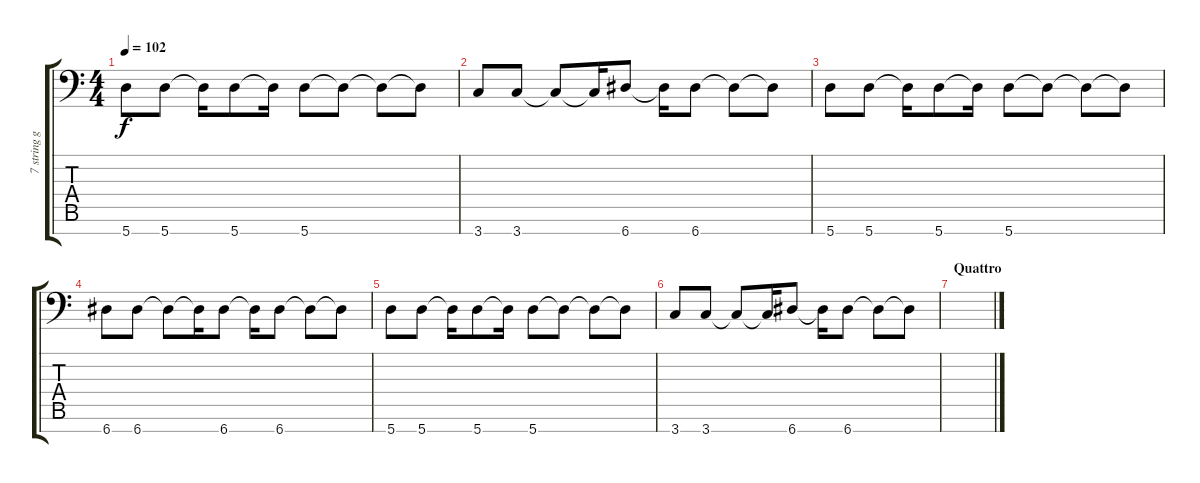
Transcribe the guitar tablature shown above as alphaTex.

\track ("7 string guitar (Brad Delson)" "7 string g") {instrument overdrivenguitar}
\staff {score tabs}
\tuning (E4 B3 G3 D3 A2 E2 A1) {hide}
\ts (4 4)
\tempo 102
\clef f4
\ks c
5.7.8{dy f} 5.7.8 5.7{t}.16 5.7.8 5.7{t}.16 5.7.8 5.7{t}.8 5.7{t}.8 5.7{t}.8 |
3.7.8 3.7.8 3.7{t}.8 3.7{t}.16 6.7.8 6.7{t}.16 6.7.8 6.7{t}.8 6.7{t}.8 |
5.7.8 5.7.8 5.7{t}.16 5.7.8 5.7{t}.16 5.7.8 5.7{t}.8 5.7{t}.8 5.7{t}.8 |
6.7.8 6.7.8 6.7{t}.8 6.7{t}.16 6.7.8 6.7{t}.16 6.7.8 6.7{t}.8 6.7{t}.8 |
5.7.8 5.7.8 5.7{t}.16 5.7.8 5.7{t}.16 5.7.8 5.7{t}.8 5.7{t}.8 5.7{t}.8 |
3.7.8 3.7.8 3.7{t}.8 3.7{t}.16 6.7.8 6.7{t}.16 6.7.8 6.7{t}.8 6.7{t}.8 |
\section ("" "Quattro")
